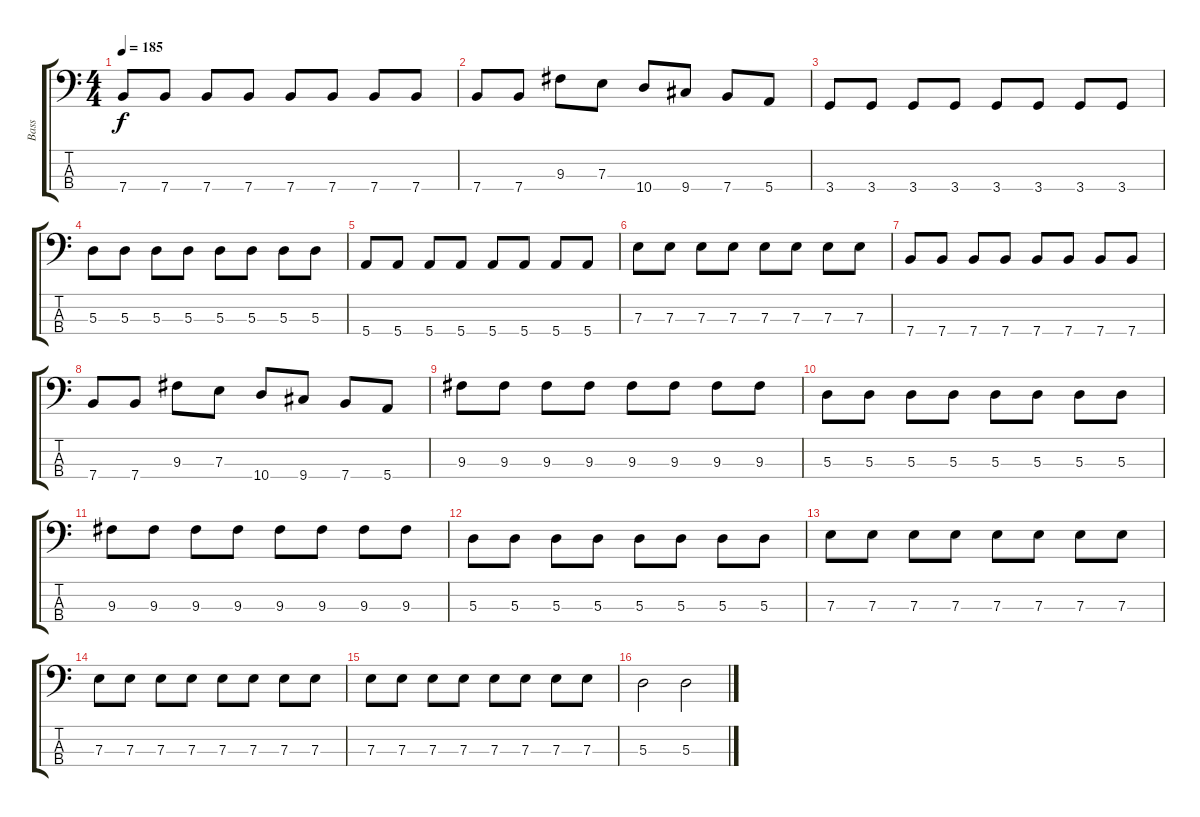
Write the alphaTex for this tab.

\track ("Bass" "Bass") {instrument electricbassfinger}
\staff {score tabs}
\tuning (G2 D2 A1 E1) {hide}
\ts (4 4)
\tempo 185
\clef f4
\ks c
7.4.8{dy f} 7.4.8 7.4.8 7.4.8 7.4.8 7.4.8 7.4.8 7.4.8 |
7.4.8 7.4.8 9.3.8 7.3.8 10.4.8 9.4.8 7.4.8 5.4.8 |
3.4.8 3.4.8 3.4.8 3.4.8 3.4.8 3.4.8 3.4.8 3.4.8 |
5.3.8 5.3.8 5.3.8 5.3.8 5.3.8 5.3.8 5.3.8 5.3.8 |
5.4.8 5.4.8 5.4.8 5.4.8 5.4.8 5.4.8 5.4.8 5.4.8 |
7.3.8 7.3.8 7.3.8 7.3.8 7.3.8 7.3.8 7.3.8 7.3.8 |
7.4.8 7.4.8 7.4.8 7.4.8 7.4.8 7.4.8 7.4.8 7.4.8 |
7.4.8 7.4.8 9.3.8 7.3.8 10.4.8 9.4.8 7.4.8 5.4.8 |
9.3.8 9.3.8 9.3.8 9.3.8 9.3.8 9.3.8 9.3.8 9.3.8 |
5.3.8 5.3.8 5.3.8 5.3.8 5.3.8 5.3.8 5.3.8 5.3.8 |
9.3.8 9.3.8 9.3.8 9.3.8 9.3.8 9.3.8 9.3.8 9.3.8 |
5.3.8 5.3.8 5.3.8 5.3.8 5.3.8 5.3.8 5.3.8 5.3.8 |
7.3.8 7.3.8 7.3.8 7.3.8 7.3.8 7.3.8 7.3.8 7.3.8 |
7.3.8 7.3.8 7.3.8 7.3.8 7.3.8 7.3.8 7.3.8 7.3.8 |
7.3.8 7.3.8 7.3.8 7.3.8 7.3.8 7.3.8 7.3.8 7.3.8 |
5.3.2 5.3.2
